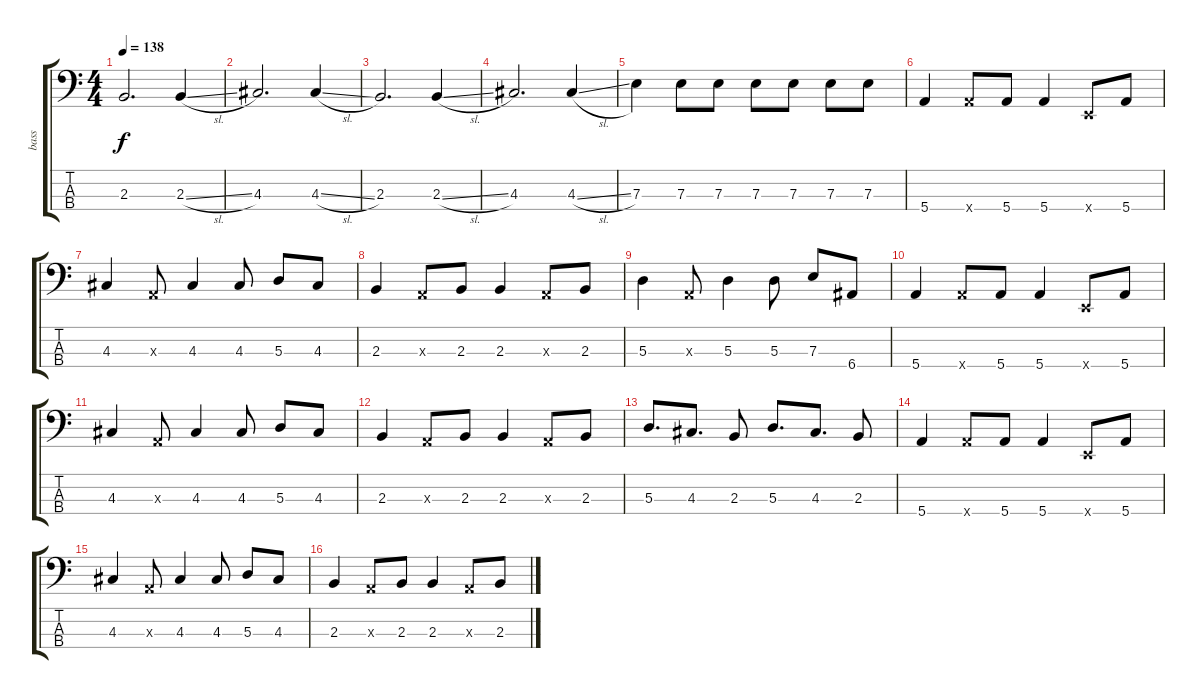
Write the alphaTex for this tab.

\track ("bass" "bass") {instrument electricbassfinger}
\staff {score tabs}
\tuning (G2 D2 A1 E1) {hide}
\ts (4 4)
\tempo 138
\clef f4
\ks c
2.3.2{d dy f} 2.3{sl}.4 |
4.3.2{d} 4.3{sl}.4 |
2.3.2{d} 2.3{sl}.4 |
4.3.2{d} 4.3{sl}.4 |
7.3.4 7.3.8 7.3.8 7.3.8 7.3.8 7.3.8 7.3.8 |
5.4.4 5.4{x}.8 5.4.8 5.4.4 0.4{x}.8 5.4.8 |
4.3.4 0.3{x}.8 4.3.4 4.3.8 5.3.8 4.3.8 |
2.3.4 0.3{x}.8 2.3.8 2.3.4 0.3{x}.8 2.3.8 |
5.3.4 0.3{x}.8 5.3.4 5.3.8 7.3.8 6.4.8 |
5.4.4 5.4{x}.8 5.4.8 5.4.4 0.4{x}.8 5.4.8 |
4.3.4 0.3{x}.8 4.3.4 4.3.8 5.3.8 4.3.8 |
2.3.4 0.3{x}.8 2.3.8 2.3.4 0.3{x}.8 2.3.8 |
5.3.8{d} 4.3.8{d} 2.3.8 5.3.8{d} 4.3.8{d} 2.3.8 |
5.4.4 5.4{x}.8 5.4.8 5.4.4 0.4{x}.8 5.4.8 |
4.3.4 0.3{x}.8 4.3.4 4.3.8 5.3.8 4.3.8 |
2.3.4 0.3{x}.8 2.3.8 2.3.4 0.3{x}.8 2.3.8
